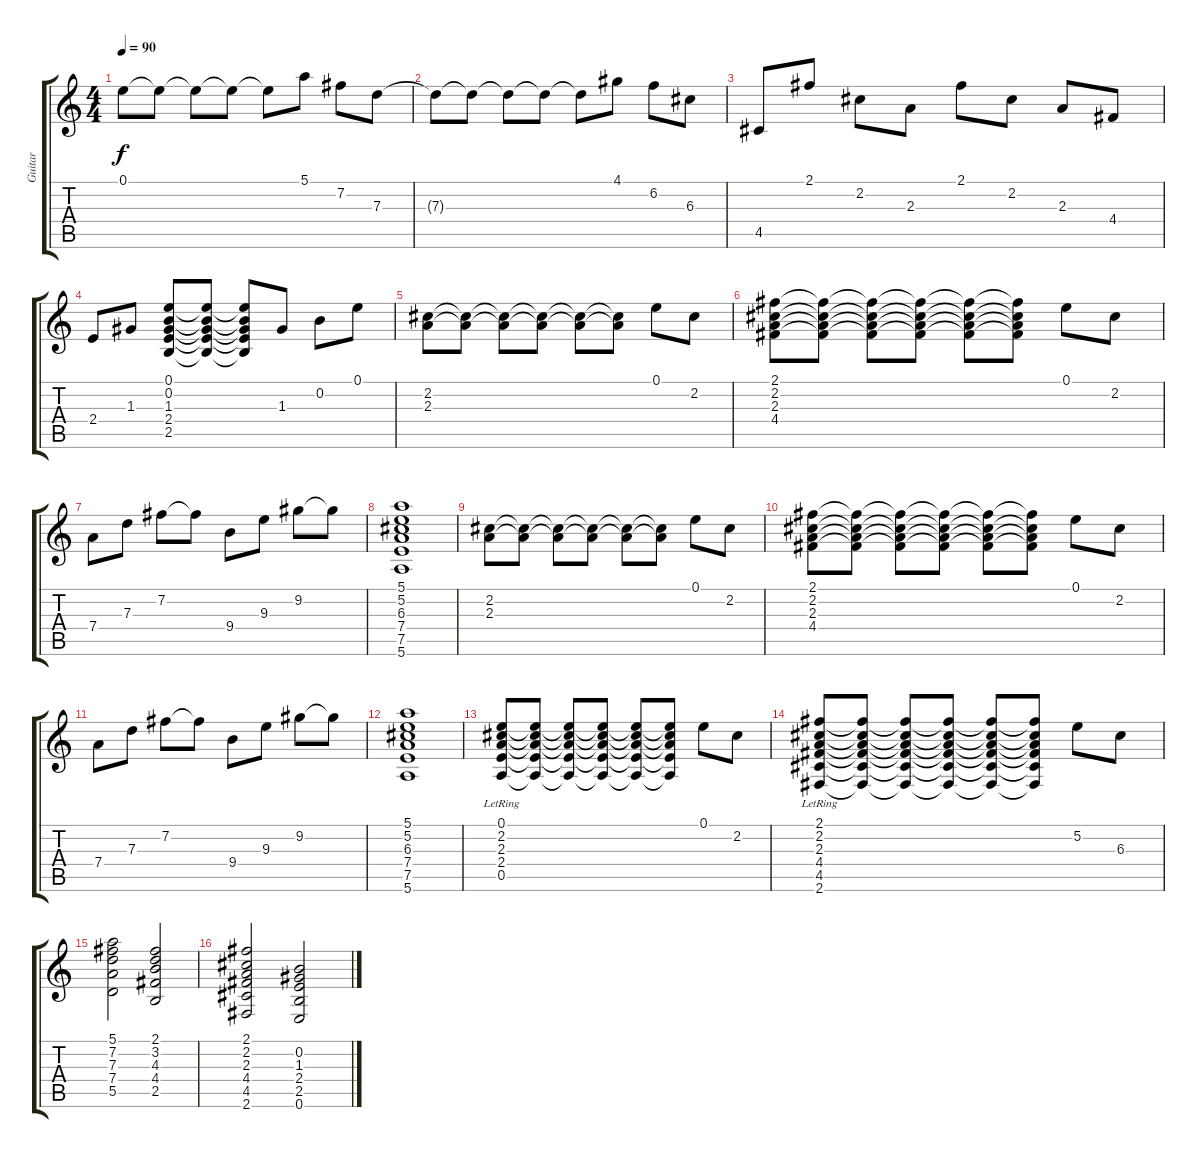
\track ("Guitar" "Guitar") {instrument electricguitarclean}
\staff {score tabs}
\tuning (E4 B3 G3 D3 A2 E2) {hide}
\ts (4 4)
\tempo 90
\clef g2
\ks c
0.1{t}.8{dy f} 0.1{t}.8 0.1{t}.8 0.1{t}.8 0.1{t}.8 5.1.8 7.2.8 7.3.8 |
7.3{t}.8 7.3{t}.8 7.3{t}.8 7.3{t}.8 7.3{t}.8 4.1.8 6.2.8 6.3.8 |
4.5.8 2.1.8 2.2.8 2.3.8 2.1.8 2.2.8 2.3.8 4.4.8 |
2.4.8 1.3.8 (0.1 0.2 1.3 2.4 2.5).8 (0.1{t} 0.2{t} 1.3{t} 2.4{t} 2.5{t}).8 (0.1{t} 0.2{t} 1.3{t} 2.4{t} 2.5{t}).8 1.3.8 0.2.8 0.1.8 |
(2.2 2.3).8 (2.2{t} 2.3{t}).8 (2.2{t} 2.3{t}).8 (2.2{t} 2.3{t}).8 (2.2{t} 2.3{t}).8 (2.2{t} 2.3{t}).8 0.1.8 2.2.8 |
(2.1 2.2 2.3 4.4).8 (2.1{t} 2.2{t} 2.3{t} 4.4{t}).8 (2.1{t} 2.2{t} 2.3{t} 4.4{t}).8 (2.1{t} 2.2{t} 2.3{t} 4.4{t}).8 (2.1{t} 2.2{t} 2.3{t} 4.4{t}).8 (2.1{t} 2.2{t} 2.3{t} 4.4{t}).8 0.1.8 2.2.8 |
7.4.8 7.3.8 7.2.8 7.2{t}.8 9.4.8 9.3.8 9.2.8 9.2{t}.8 |
(5.1 5.2 6.3 7.4 7.5 5.6).1 |
(2.2 2.3).8 (2.2{t} 2.3{t}).8 (2.2{t} 2.3{t}).8 (2.2{t} 2.3{t}).8 (2.2{t} 2.3{t}).8 (2.2{t} 2.3{t}).8 0.1.8 2.2.8 |
(2.1 2.2 2.3 4.4).8 (2.1{t} 2.2{t} 2.3{t} 4.4{t}).8 (2.1{t} 2.2{t} 2.3{t} 4.4{t}).8 (2.1{t} 2.2{t} 2.3{t} 4.4{t}).8 (2.1{t} 2.2{t} 2.3{t} 4.4{t}).8 (2.1{t} 2.2{t} 2.3{t} 4.4{t}).8 0.1.8 2.2.8 |
7.4.8 7.3.8 7.2.8 7.2{t}.8 9.4.8 9.3.8 9.2.8 9.2{t}.8 |
(5.1 5.2 6.3 7.4 7.5 5.6).1 |
(0.1{lr} 2.2{lr} 2.3{lr} 2.4{lr} 0.5{lr}).8 (0.1{t} 2.2{t} 2.3{t} 2.4{t} 0.5{t}).8 (0.1{t} 2.2{t} 2.3{t} 2.4{t} 0.5{t}).8 (0.1{t} 2.2{t} 2.3{t} 2.4{t} 0.5{t}).8 (0.1{t} 2.2{t} 2.3{t} 2.4{t} 0.5{t}).8 (0.1{t} 2.2{t} 2.3{t} 2.4{t} 0.5{t}).8 0.1.8 2.2.8 |
(2.1{lr} 2.2{lr} 2.3{lr} 4.4{lr} 4.5{lr} 2.6{lr}).8 (2.1{t} 2.2{t} 2.3{t} 4.4{t} 4.5{t} 2.6{t}).8 (2.1{t} 2.2{t} 2.3{t} 4.4{t} 4.5{t} 2.6{t}).8 (2.1{t} 2.2{t} 2.3{t} 4.4{t} 4.5{t} 2.6{t}).8 (2.1{t} 2.2{t} 2.3{t} 4.4{t} 4.5{t} 2.6{t}).8 (2.1{t} 2.2{t} 2.3{t} 4.4{t} 4.5{t} 2.6{t}).8 5.2.8 6.3.8 |
(5.1 7.2 7.3 7.4 5.5).2 (2.1 3.2 4.3 4.4 2.5).2 |
(2.1 2.2 2.3 4.4 4.5 2.6).2 (0.2 1.3 2.4 2.5 0.6).2
